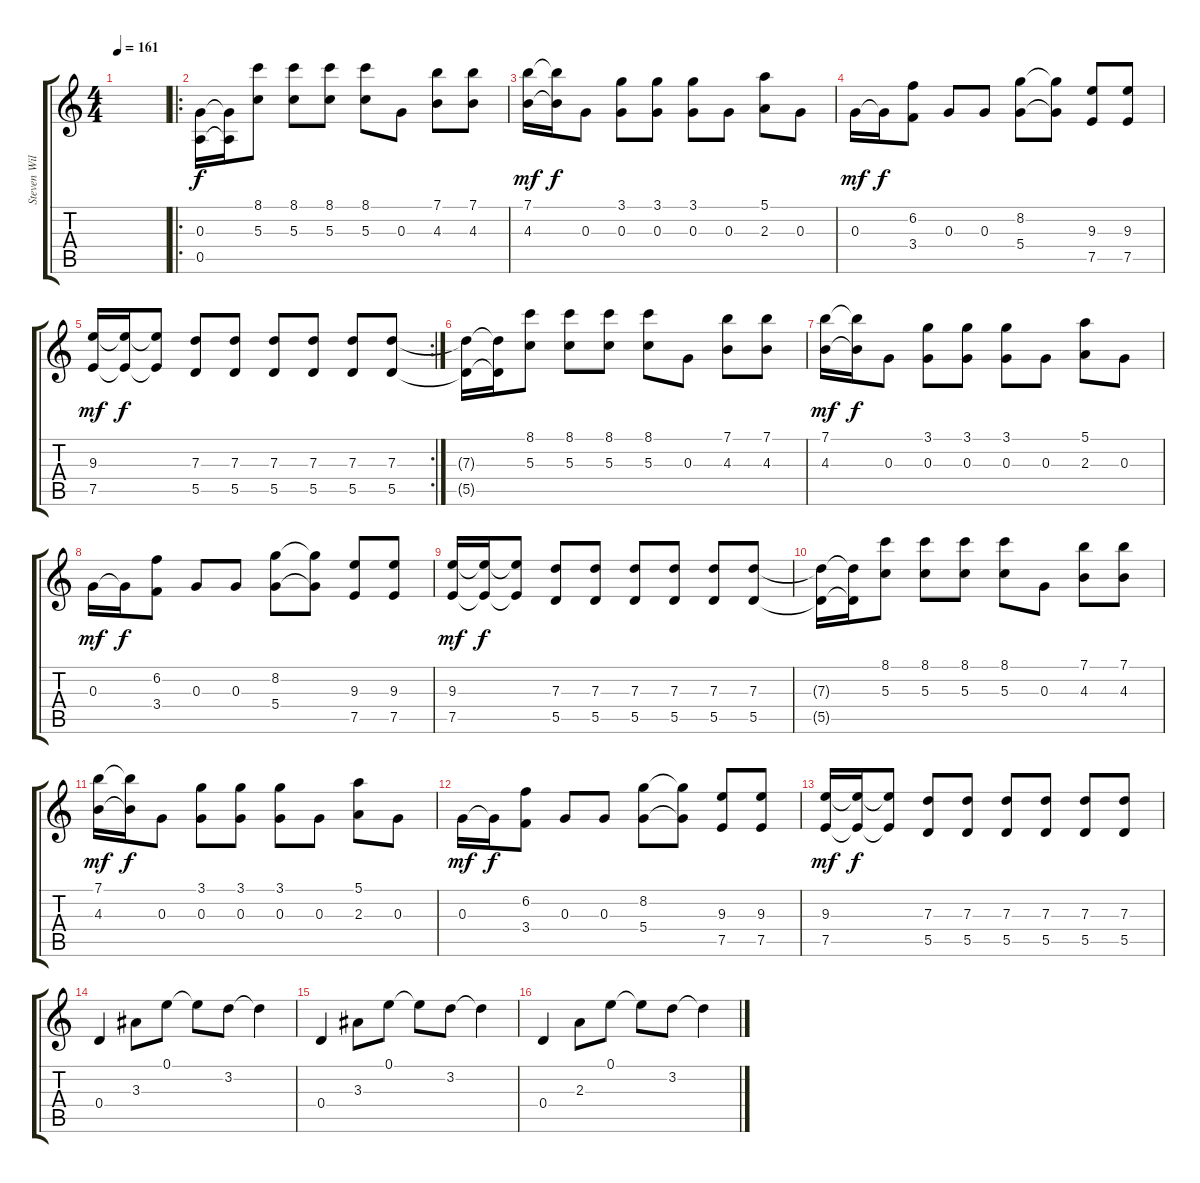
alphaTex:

\track ("Steven Wilson (Guitar 4)" "Steven Wil") {instrument acousticguitarsteel}
\staff {score tabs}
\tuning (E4 B3 G3 D3 A2 D2) {hide}
\ts (4 4)
\tempo 161
\clef g2
\ks c
|
\ro
(0.3 0.5).16 (0.3{t} 0.5{t}).16 (8.1 5.3).8{volume 11 balance 8} (8.1 5.3).8 (8.1 5.3).8 (8.1 5.3).8 0.3.8 (7.1 4.3).8 (7.1 4.3).8 |
(7.1 4.3).16{dy mf} (7.1{t} 4.3{t}).16{dy f} 0.3.8 (3.1 0.3).8 (3.1 0.3).8 (3.1 0.3).8 0.3.8 (5.1 2.3).8 0.3.8 |
0.3.16{dy mf} 0.3{t}.16{dy f} (6.2 3.4).8 0.3.8 0.3.8 (8.2 5.4).8 (8.2{t} 5.4{t}).8 (9.3 7.5).8 (9.3 7.5).8 |
\rc 2
(9.3 7.5).16{dy mf} (9.3{t} 7.5{t}).16{dy f} (9.3{t} 7.5{t}).8 (7.3 5.5).8 (7.3 5.5).8 (7.3 5.5).8 (7.3 5.5).8 (7.3 5.5).8 (7.3 5.5).8 |
(7.3{t} 5.5{t}).16 (7.3{t} 5.5{t}).16 (8.1 5.3).8{volume 7 balance 8} (8.1 5.3).8 (8.1 5.3).8 (8.1 5.3).8 0.3.8 (7.1 4.3).8 (7.1 4.3).8 |
(7.1 4.3).16{dy mf} (7.1{t} 4.3{t}).16{dy f} 0.3.8 (3.1 0.3).8 (3.1 0.3).8 (3.1 0.3).8 0.3.8 (5.1 2.3).8 0.3.8 |
0.3.16{dy mf} 0.3{t}.16{dy f} (6.2 3.4).8 0.3.8 0.3.8 (8.2 5.4).8 (8.2{t} 5.4{t}).8 (9.3 7.5).8 (9.3 7.5).8 |
(9.3 7.5).16{dy mf} (9.3{t} 7.5{t}).16{dy f} (9.3{t} 7.5{t}).8 (7.3 5.5).8 (7.3 5.5).8 (7.3 5.5).8 (7.3 5.5).8 (7.3 5.5).8 (7.3 5.5).8 |
(7.3{t} 5.5{t}).16 (7.3{t} 5.5{t}).16 (8.1 5.3).8{volume 7 balance 8} (8.1 5.3).8 (8.1 5.3).8 (8.1 5.3).8 0.3.8 (7.1 4.3).8 (7.1 4.3).8 |
(7.1 4.3).16{dy mf} (7.1{t} 4.3{t}).16{dy f} 0.3.8 (3.1 0.3).8 (3.1 0.3).8 (3.1 0.3).8 0.3.8 (5.1 2.3).8 0.3.8 |
0.3.16{dy mf} 0.3{t}.16{dy f} (6.2 3.4).8 0.3.8 0.3.8 (8.2 5.4).8 (8.2{t} 5.4{t}).8 (9.3 7.5).8 (9.3 7.5).8 |
(9.3 7.5).16{dy mf} (9.3{t} 7.5{t}).16{dy f} (9.3{t} 7.5{t}).8 (7.3 5.5).8 (7.3 5.5).8 (7.3 5.5).8 (7.3 5.5).8 (7.3 5.5).8 (7.3 5.5).8 |
0.4.4{volume 16 balance 0 instrument acousticguitarsteel} 3.3.8 0.1.8 0.1{t}.8 3.2.8 3.2{t}.4 |
0.4.4 3.3.8 0.1.8 0.1{t}.8 3.2.8 3.2{t}.4 |
0.4.4 2.3.8 0.1.8 0.1{t}.8 3.2.8 3.2{t}.4
